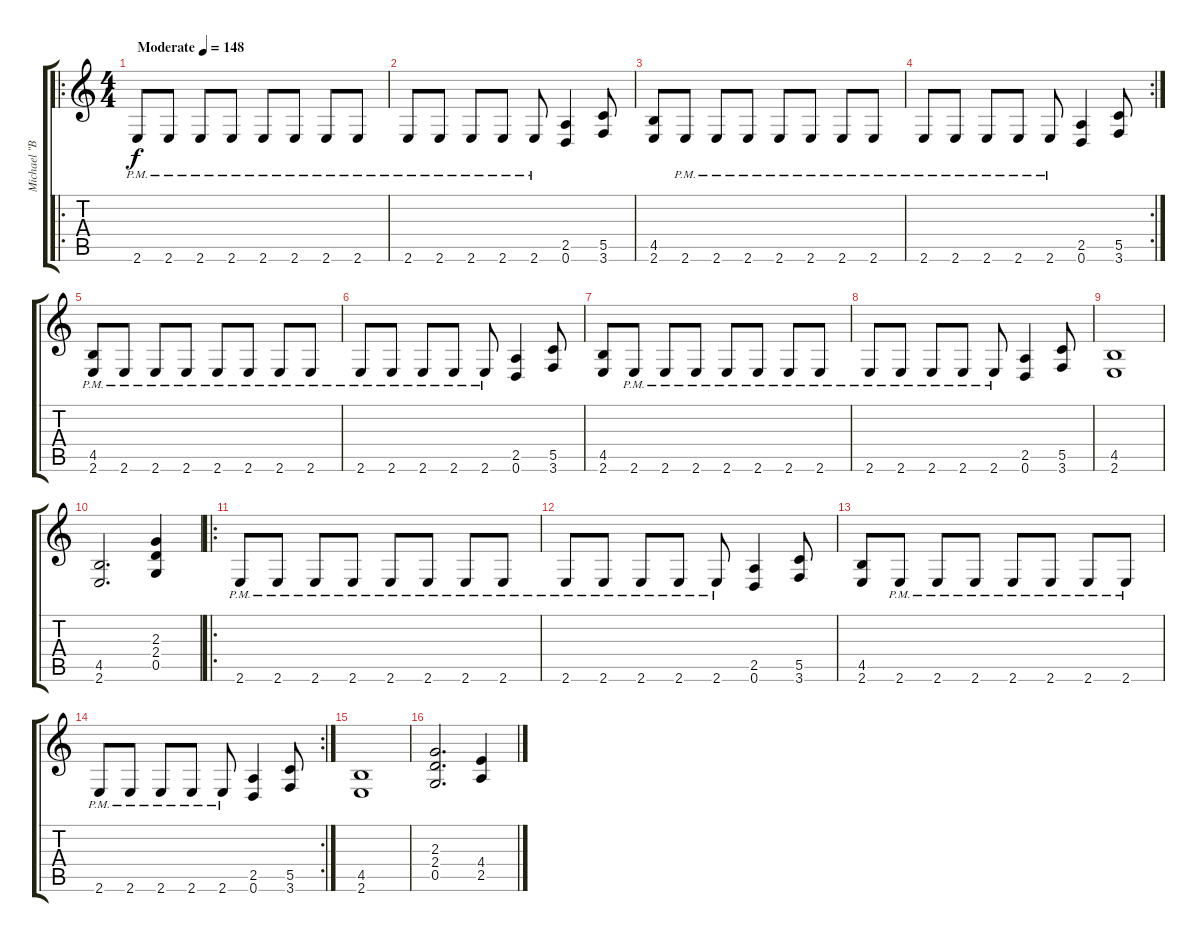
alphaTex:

\track ("Michael \"Bursche\" Lenz" "Michael \"B") {instrument overdrivenguitar}
\staff {score tabs}
\tuning (D4 A3 F3 C3 G2 D2) {hide}
\ro
\ts (4 4)
\tempo (148 "Moderate")
\clef g2
\ks c
2.6{pm}.8{dy f instrument overdrivenguitar} 2.6{pm}.8 2.6{pm}.8 2.6{pm}.8 2.6{pm}.8 2.6{pm}.8 2.6{pm}.8 2.6{pm}.8 |
2.6{pm}.8 2.6{pm}.8 2.6{pm}.8 2.6{pm}.8 2.6{pm}.8 (2.5 0.6).4 (5.5 3.6).8 |
(4.5 2.6).8 2.6{pm}.8 2.6{pm}.8 2.6{pm}.8 2.6{pm}.8 2.6{pm}.8 2.6{pm}.8 2.6{pm}.8 |
\rc 2
2.6{pm}.8 2.6{pm}.8 2.6{pm}.8 2.6{pm}.8 2.6{pm}.8 (2.5 0.6).4 (5.5 3.6).8 |
(4.5{pm} 2.6{pm}).8 2.6{pm}.8 2.6{pm}.8 2.6{pm}.8 2.6{pm}.8 2.6{pm}.8 2.6{pm}.8 2.6{pm}.8 |
2.6{pm}.8 2.6{pm}.8 2.6{pm}.8 2.6{pm}.8 2.6{pm}.8 (2.5 0.6).4 (5.5 3.6).8 |
(4.5 2.6).8 2.6{pm}.8 2.6{pm}.8 2.6{pm}.8 2.6{pm}.8 2.6{pm}.8 2.6{pm}.8 2.6{pm}.8 |
2.6{pm}.8 2.6{pm}.8 2.6{pm}.8 2.6{pm}.8 2.6{pm}.8 (2.5 0.6).4 (5.5 3.6).8 |
(4.5 2.6).1 |
(4.5 2.6).2{d} (2.3 2.4 0.5).4 |
\ro
2.6{pm}.8 2.6{pm}.8 2.6{pm}.8 2.6{pm}.8 2.6{pm}.8 2.6{pm}.8 2.6{pm}.8 2.6{pm}.8 |
2.6{pm}.8 2.6{pm}.8 2.6{pm}.8 2.6{pm}.8 2.6{pm}.8 (2.5 0.6).4 (5.5 3.6).8 |
(4.5 2.6).8 2.6{pm}.8 2.6{pm}.8 2.6{pm}.8 2.6{pm}.8 2.6{pm}.8 2.6{pm}.8 2.6{pm}.8 |
\rc 2
2.6{pm}.8 2.6{pm}.8 2.6{pm}.8 2.6{pm}.8 2.6{pm}.8 (2.5 0.6).4 (5.5 3.6).8 |
(4.5 2.6).1 |
(2.3 2.4 0.5).2{d} (4.4 2.5).4
